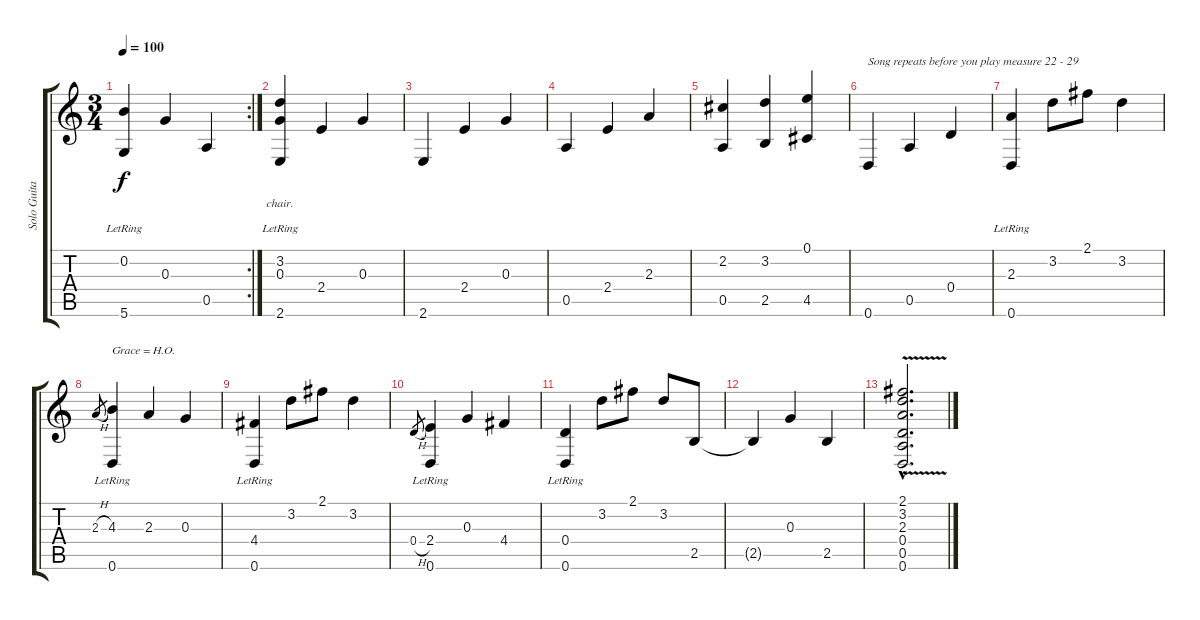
\track ("Solo Guitar" "Solo Guita") {instrument acousticguitarsteel}
\staff {score tabs}
\tuning (E4 B3 G3 D3 A2 D2) {hide}
\rc 2
\ts (3 4)
\tempo 100
\clef g2
\ks c
(0.2 5.6{lr}).4{lyrics (0 "") lyrics (1 "") lyrics (2 "") lyrics (3 "") lyrics (4 "") dy f} 0.3.4{lyrics (0 "") lyrics (1 "") lyrics (2 "") lyrics (3 "") lyrics (4 "")} 0.5.4{lyrics (0 "") lyrics (1 "") lyrics (2 "") lyrics (3 "") lyrics (4 "")} |
(3.2{lr} 0.3{lr} 2.6).4{lyrics (0 "") lyrics (1 "chair.") lyrics (2 "") lyrics (3 "") lyrics (4 "")} 2.4.4 0.3.4 |
2.6.4 2.4.4 0.3.4 |
0.5.4 2.4.4 2.3.4 |
(2.2 0.5).4 (3.2 2.5).4 (0.1 4.5).4 |
0.6.4{txt "Song repeats before you play measure 22 - 29"} 0.5.4 0.4.4 |
(2.3 0.6{lr}).4 3.2.8 2.1.8 3.2.4 |
2.3{h}.8{gr} (4.3 0.6{lr}).4{txt "Grace = H.O."} 2.3.4 0.3.4 |
(4.4 0.6{lr}).4 3.2.8 2.1.8 3.2.4 |
0.4{h}.8{gr} (2.4 0.6{lr}).4 0.3.4 4.4.4 |
(0.4 0.6{lr}).4 3.2.8 2.1.8 3.2.8 2.5.8 |
2.5{t}.4 0.3.4 2.5.4 |
(2.1{v hac} 3.2{hac} 2.3{hac} 0.4{hac} 0.5{hac} 0.6{hac}).2{d}
